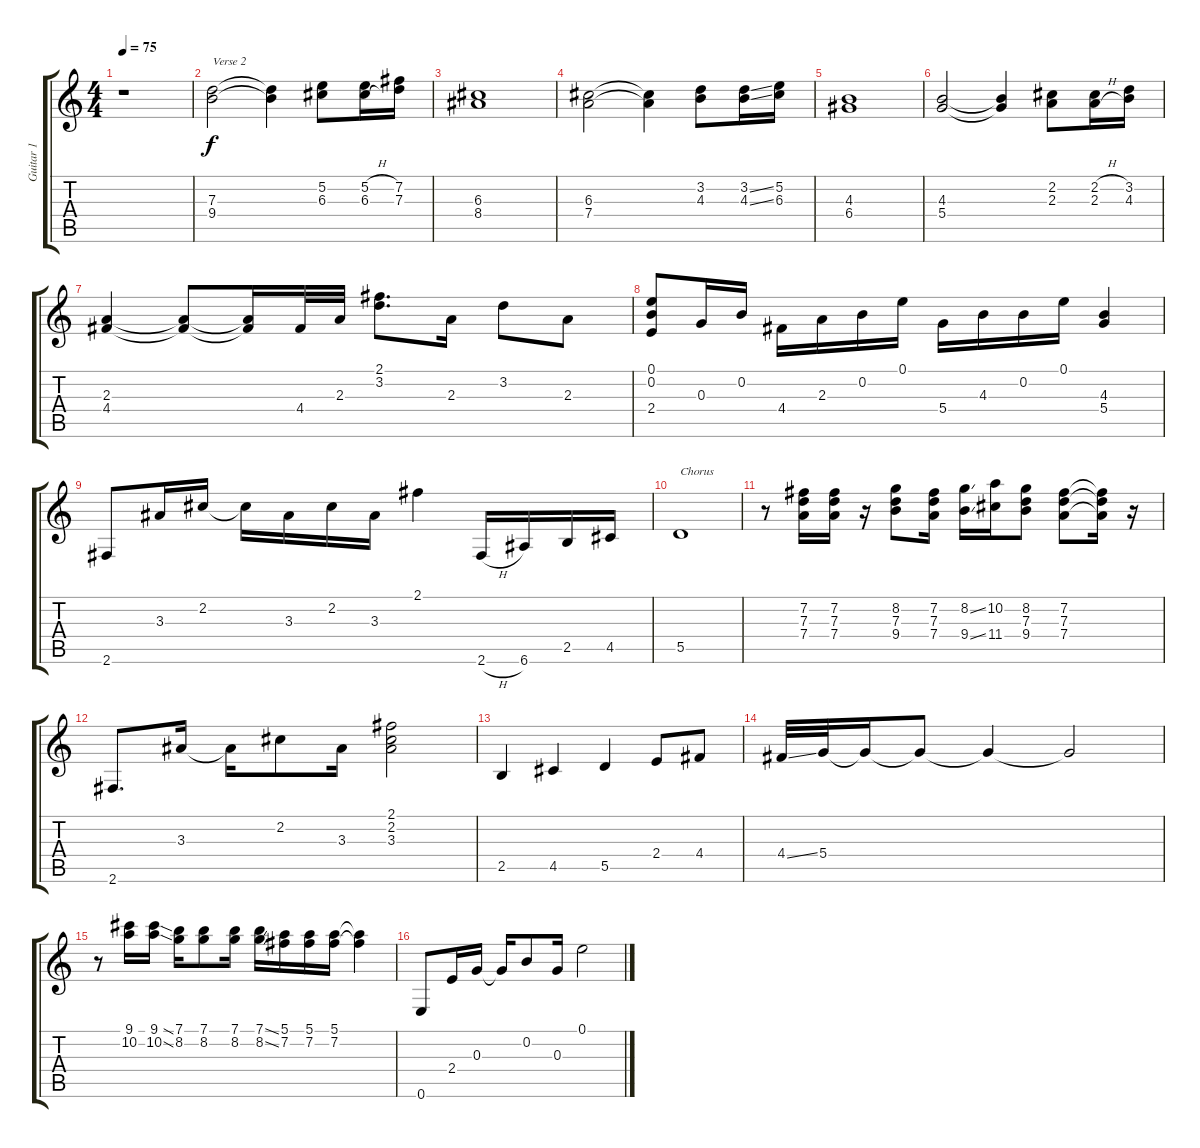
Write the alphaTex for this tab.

\track ("Guitar 1" "Guitar 1") {instrument acousticguitarnylon}
\staff {score tabs}
\tuning (E4 B3 G3 D3 A2 E2) {hide}
\ts (4 4)
\tempo 75
\clef g2
\ks c
r.1{dy f} |
(7.3 9.4).2{txt "Verse 2"} (7.3{t} 9.4{t}).4 (5.2 6.3).8 (5.2{h} 6.3{h}).16 (7.2 7.3).16 |
(6.3 8.4).1 |
(6.3 7.4).2 (6.3{t} 7.4{t}).4 (3.2 4.3).8 (3.2{ss} 4.3{ss}).16 (5.2 6.3).16 |
(4.3 6.4).1 |
(4.3 5.4).2 (4.3{t} 5.4{t}).4 (2.2 2.3).8 (2.2{h} 2.3{h}).16 (3.2 4.3).16 |
(2.3 4.4).4 (2.3{t} 4.4{t}).8 (2.3{t} 4.4{t}).16 4.4.32 2.3.32 (2.1 3.2).8{d} 2.3.16 3.2.8 2.3.8 |
(0.1 0.2 2.4).8 0.3.16 0.2.16 4.4.16 2.3.16 0.2.16 0.1.16 5.4.16 4.3.16 0.2.16 0.1.16 (4.3 5.4).4 |
2.6.8 3.3.16 2.2.16 2.2{t}.16 3.3.16 2.2.16 3.3.16 2.1.4 2.6{h}.16 6.6.16 2.5.16 4.5.16 |
5.5.1{txt "Chorus"} |
r.8 (7.2 7.3 7.4).16 (7.2 7.3 7.4).16 r.16 (8.2 7.3 9.4).8 (7.2 7.3 7.4).16 (8.2{ss} 9.4{ss}).16 (10.2 11.4).16 (8.2 7.3 9.4).8 (7.2 7.3 7.4).8 (7.2{t} 7.3{t} 7.4{t}).16 r.16 |
2.6.8{d} 3.3.16 3.3{t}.16 2.2.8 3.3.16 (2.1 2.2 3.3).2 |
2.5.4 4.5.4 5.5.4 2.4.8 4.4.8 |
4.4{ss}.32 5.4.32 5.4{t}.16 5.4{t}.8 5.4{t}.4 5.4{t}.2 |
r.8 (9.1 10.2).16 (9.1{ss} 10.2{ss}).16 (7.1 8.2).16 (7.1 8.2).8 (7.1 8.2).16 (7.1{ss} 8.2{ss}).16 (5.1 7.2).16 (5.1 7.2).16 (5.1 7.2).16 (5.1{t} 7.2{t}).4 |
0.6.8 2.4.16 0.3.16 0.3{t}.16 0.2.8 0.3.16 0.1.2
